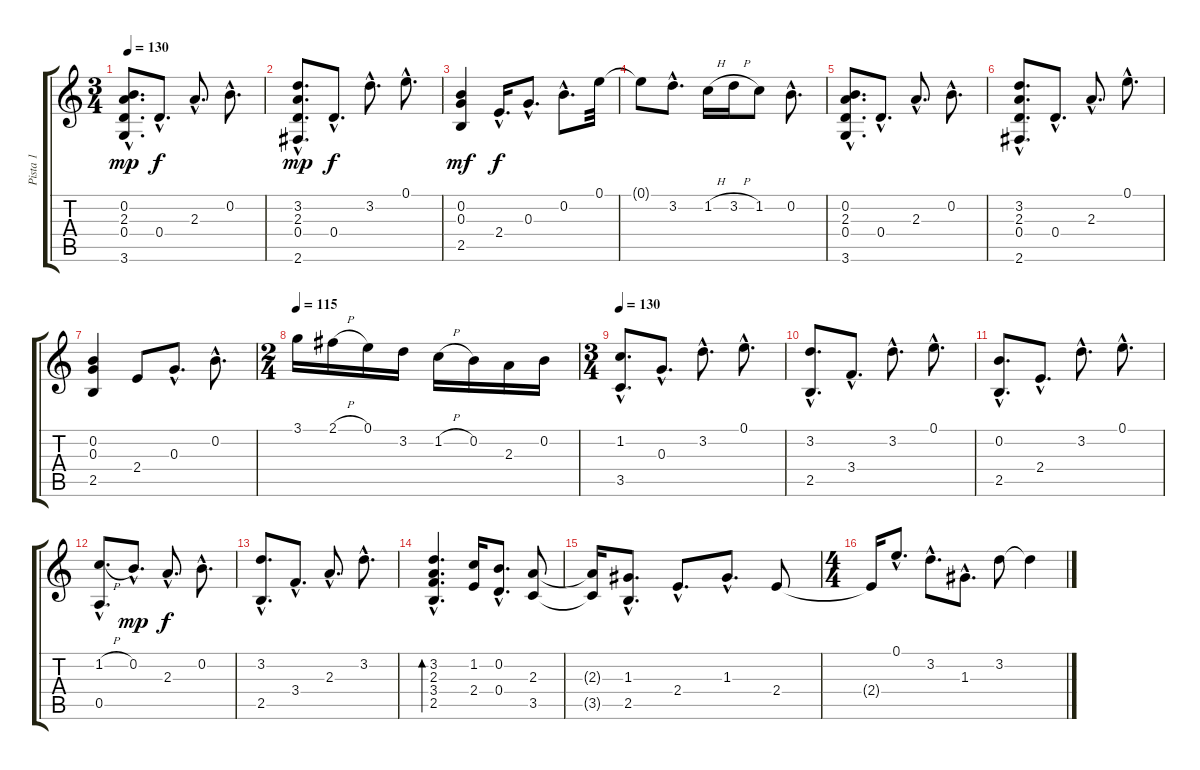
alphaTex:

\track ("Pista 1" "Pista 1") {instrument acousticguitarnylon}
\staff {score tabs}
\tuning (E4 B3 G3 D3 A2 E2) {hide}
\ts (3 4)
\tempo 130
\clef g2
\ks c
(0.2{hac} 2.3{hac} 0.4{hac} 3.6{hac}).8{d dy mp} 0.4{hac}.8{d dy f} 2.3{hac}.8{d} 0.2{hac}.8{d} |
(3.2{hac} 2.3{hac} 0.4{hac} 2.6{hac}).8{d dy mp} 0.4{hac}.8{d dy f} 3.2{hac}.8{d} 0.1{hac}.8{d} |
(0.2 0.3 2.5).4{dy mf} 2.4{hac}.16{d dy f} 0.3{hac}.8{d} 0.2{hac}.8{d} 0.1.32 |
0.1{t}.8 3.2{hac}.8{d} 1.2{h}.16 3.2{h}.16 1.2.8 0.2{hac}.8{d} |
(0.2{hac} 2.3{hac} 0.4{hac} 3.6{hac}).8{d} 0.4{hac}.8{d} 2.3{hac}.8{d} 0.2{hac}.8{d} |
(3.2{hac} 2.3{hac} 0.4{hac} 2.6{hac}).8{d} 0.4{hac}.8{d} 2.3{hac}.8{d} 0.1{hac}.8{d} |
(0.2 0.3 2.5).4 2.4.8 0.3{hac}.8{d} 0.2{hac}.8{d} |
\ts (2 4)
\tempo 115
3.1.16 2.1{h}.16 0.1.16 3.2.16 1.2{h}.16 0.2.16 2.3.16 0.2.16 |
\ts (3 4)
\tempo 130
(1.2{hac} 3.5{hac}).8{d} 0.3{hac}.8{d} 3.2{hac}.8{d} 0.1{hac}.8{d} |
(3.2{hac} 2.5{hac}).8{d} 3.4{hac}.8{d} 3.2{hac}.8{d} 0.1{hac}.8{d} |
(0.2{hac} 2.5{hac}).8{d} 2.4{hac}.8{d} 3.2{hac}.8{d} 0.1{hac}.8{d} |
(1.2{h hac} 0.5{hac}).8{d} 0.2{hac}.8{d dy mp} 2.3{hac}.8{d dy f} 0.2{hac}.8{d} |
(3.2{hac} 2.5{hac}).8{d} 3.4{hac}.8{d} 2.3{hac}.8{d} 3.2{hac}.8{d} |
(3.2{hac} 2.3{hac} 3.4{hac} 2.5{hac}).4{d bd 120} (1.2 2.4).16 (0.2{hac} 0.4{hac}).8{d} (2.3 3.5).8 |
(2.3{t} 3.5{t}).16 (1.3{hac} 2.5{hac}).8{d} 2.4{hac}.8{d} 1.3{hac}.8{d} 2.4.8 |
\ts (4 4)
2.4{t}.16 0.1{hac}.8{d} 3.2{hac}.8{d} 1.3{hac}.8{d} 3.2.8 3.2{t}.4
